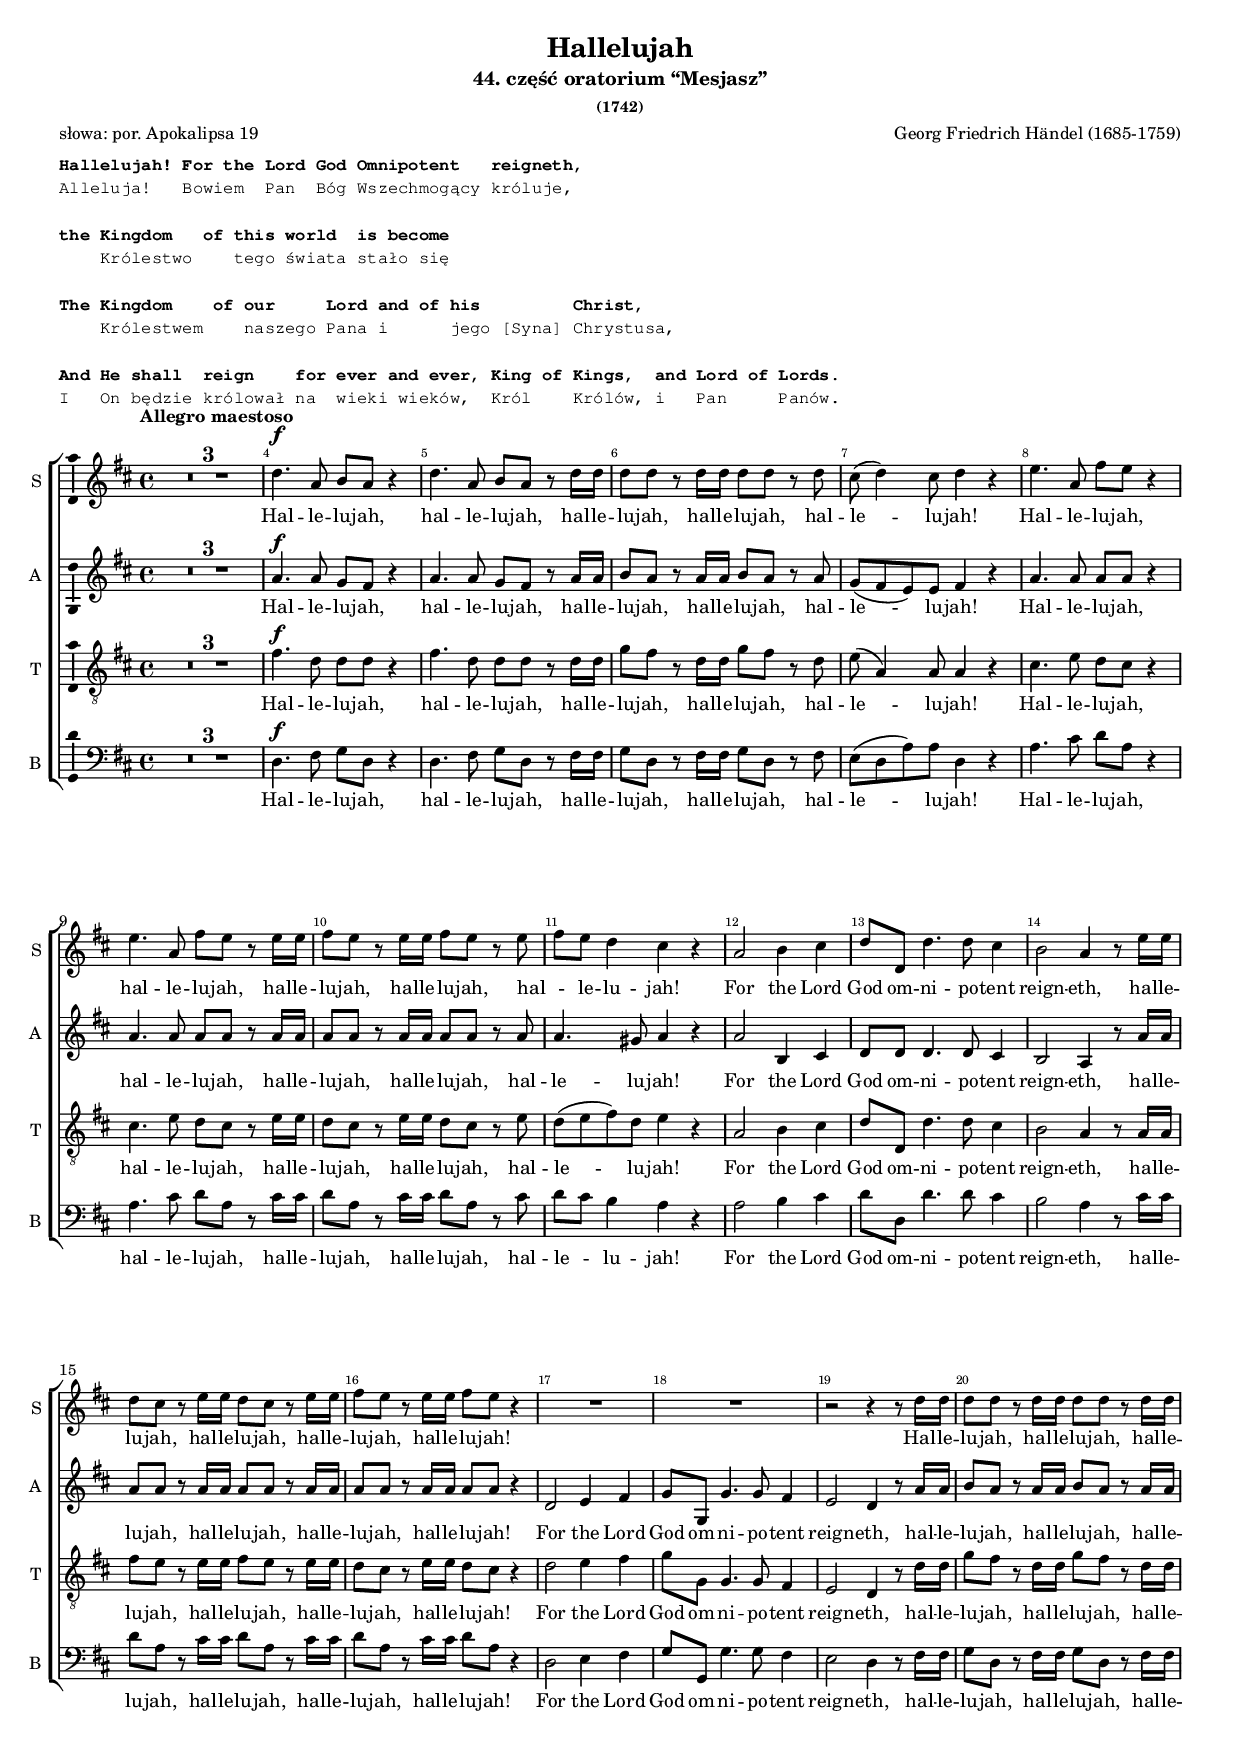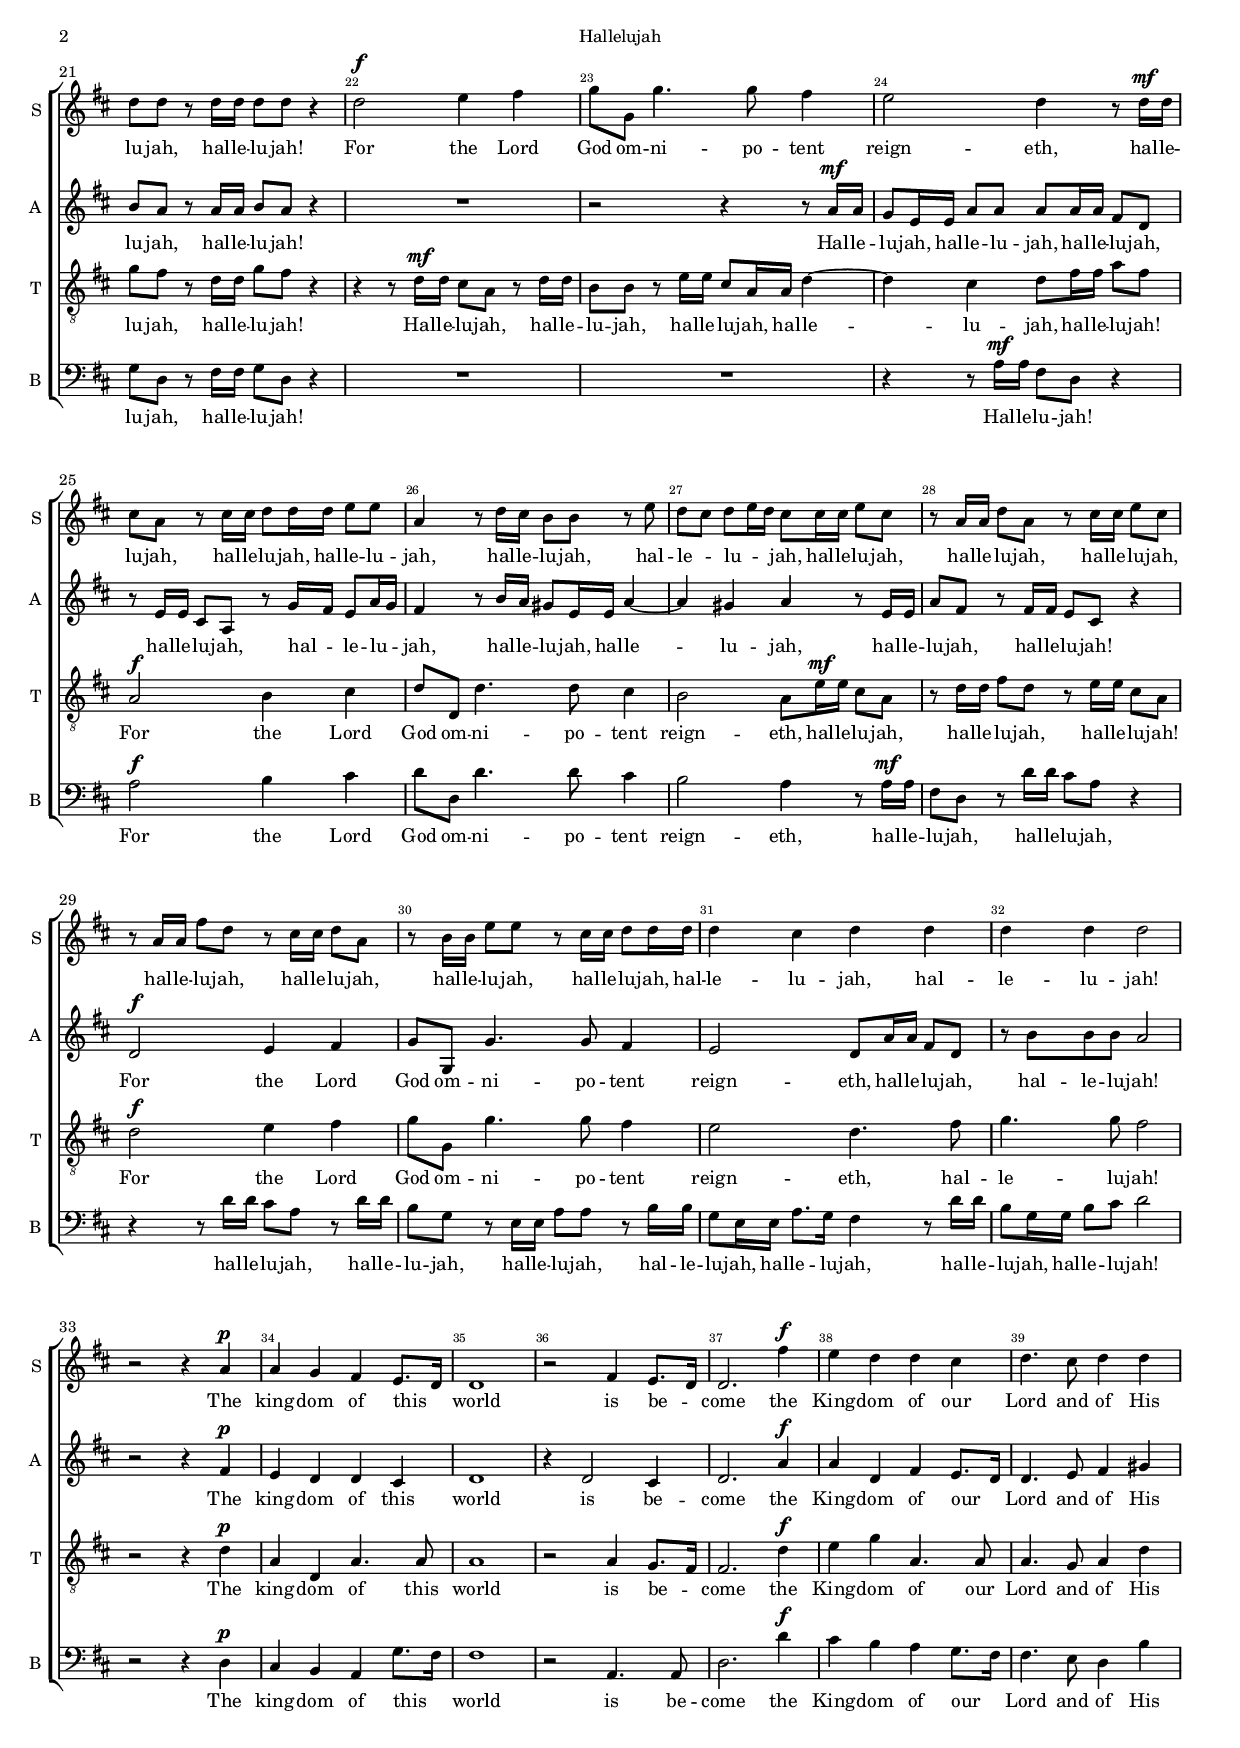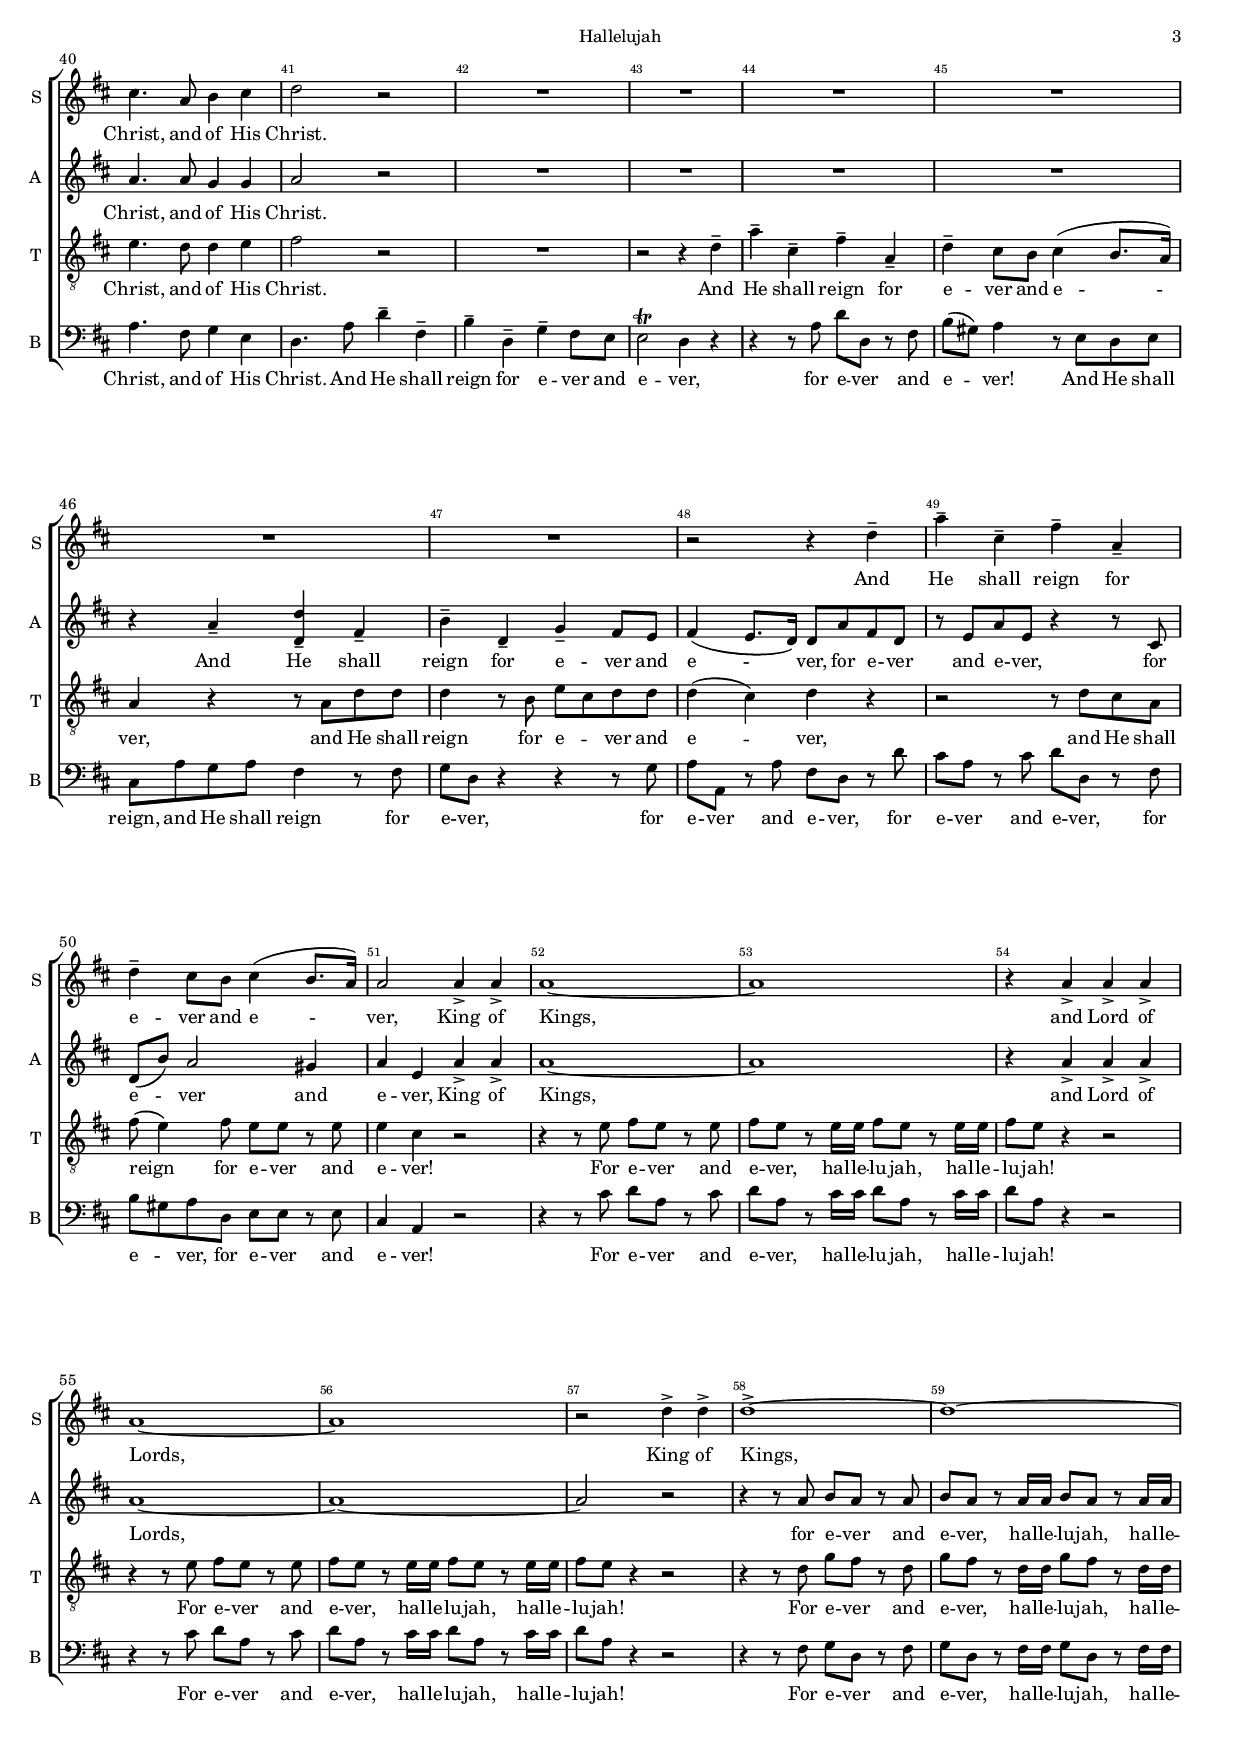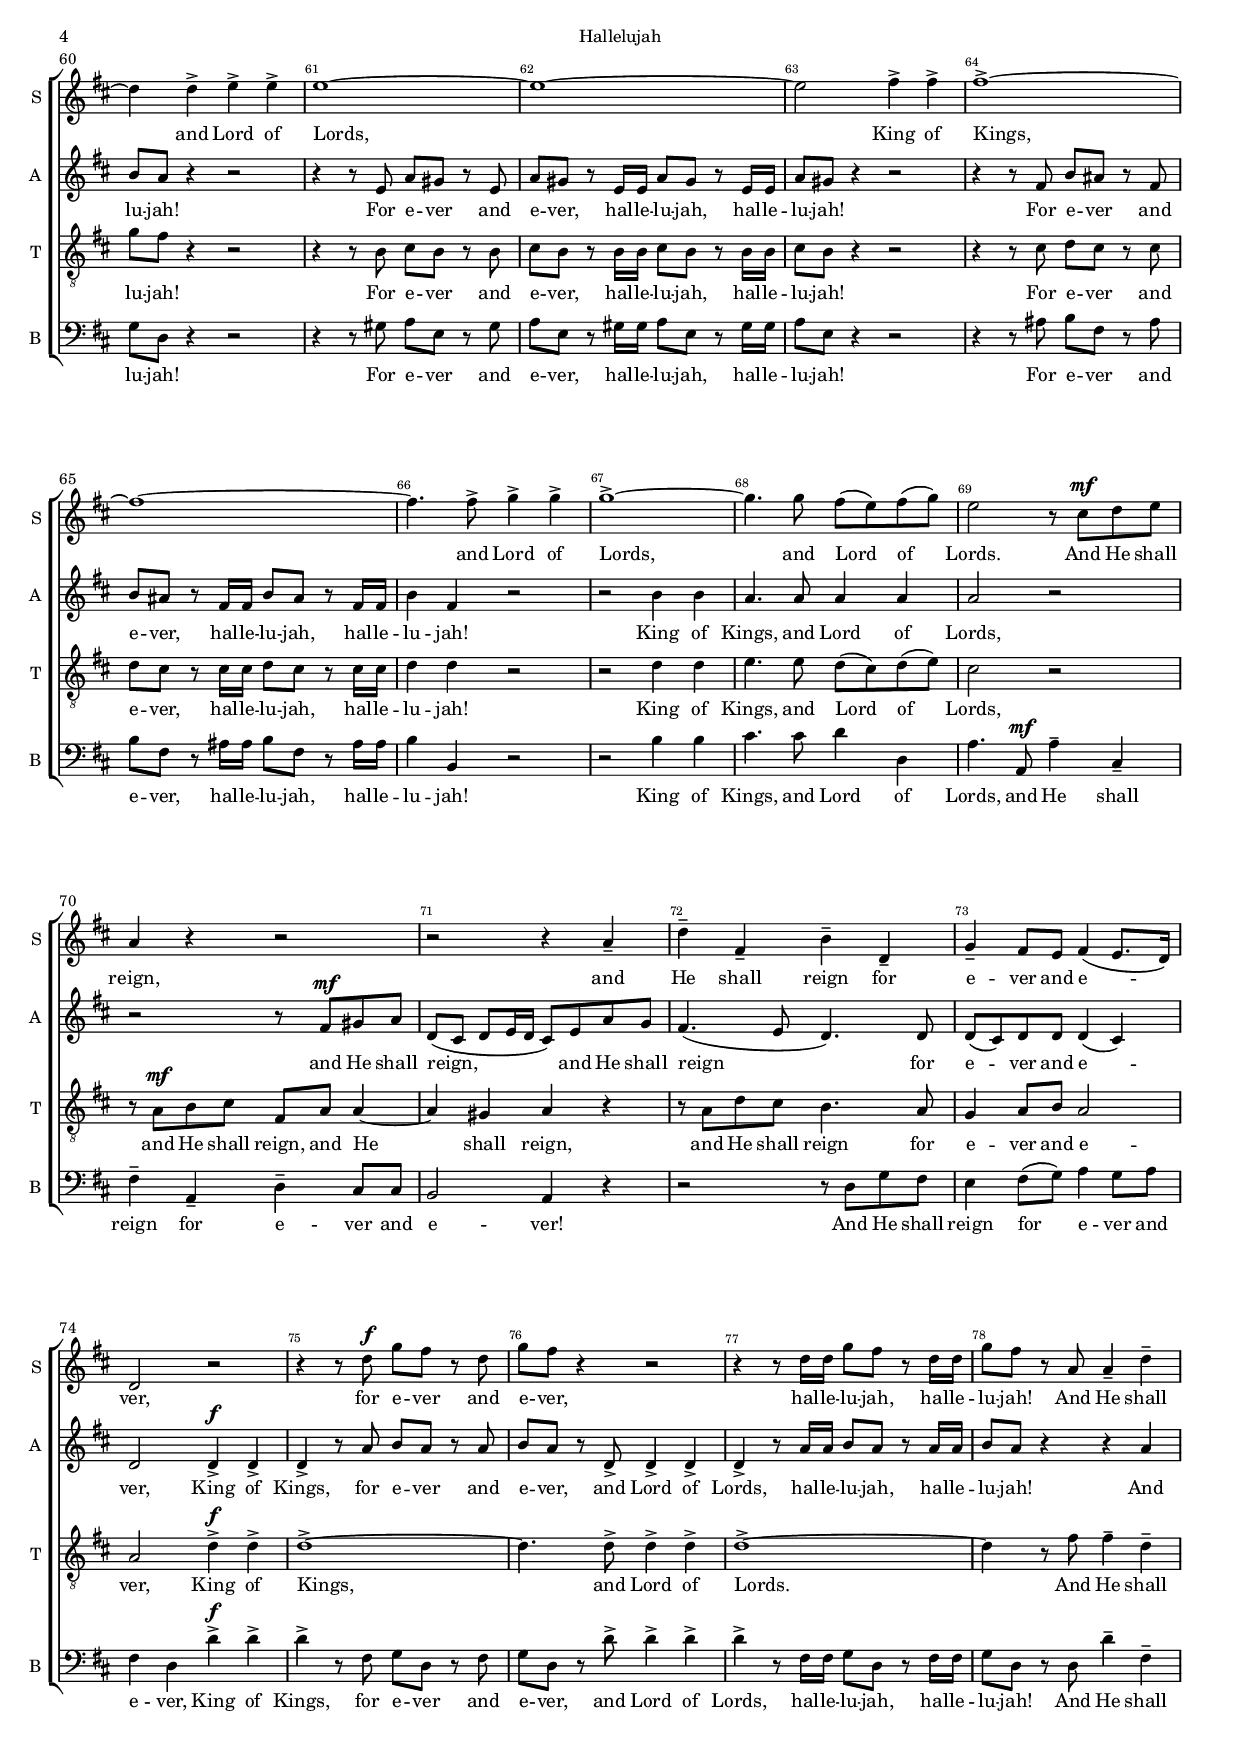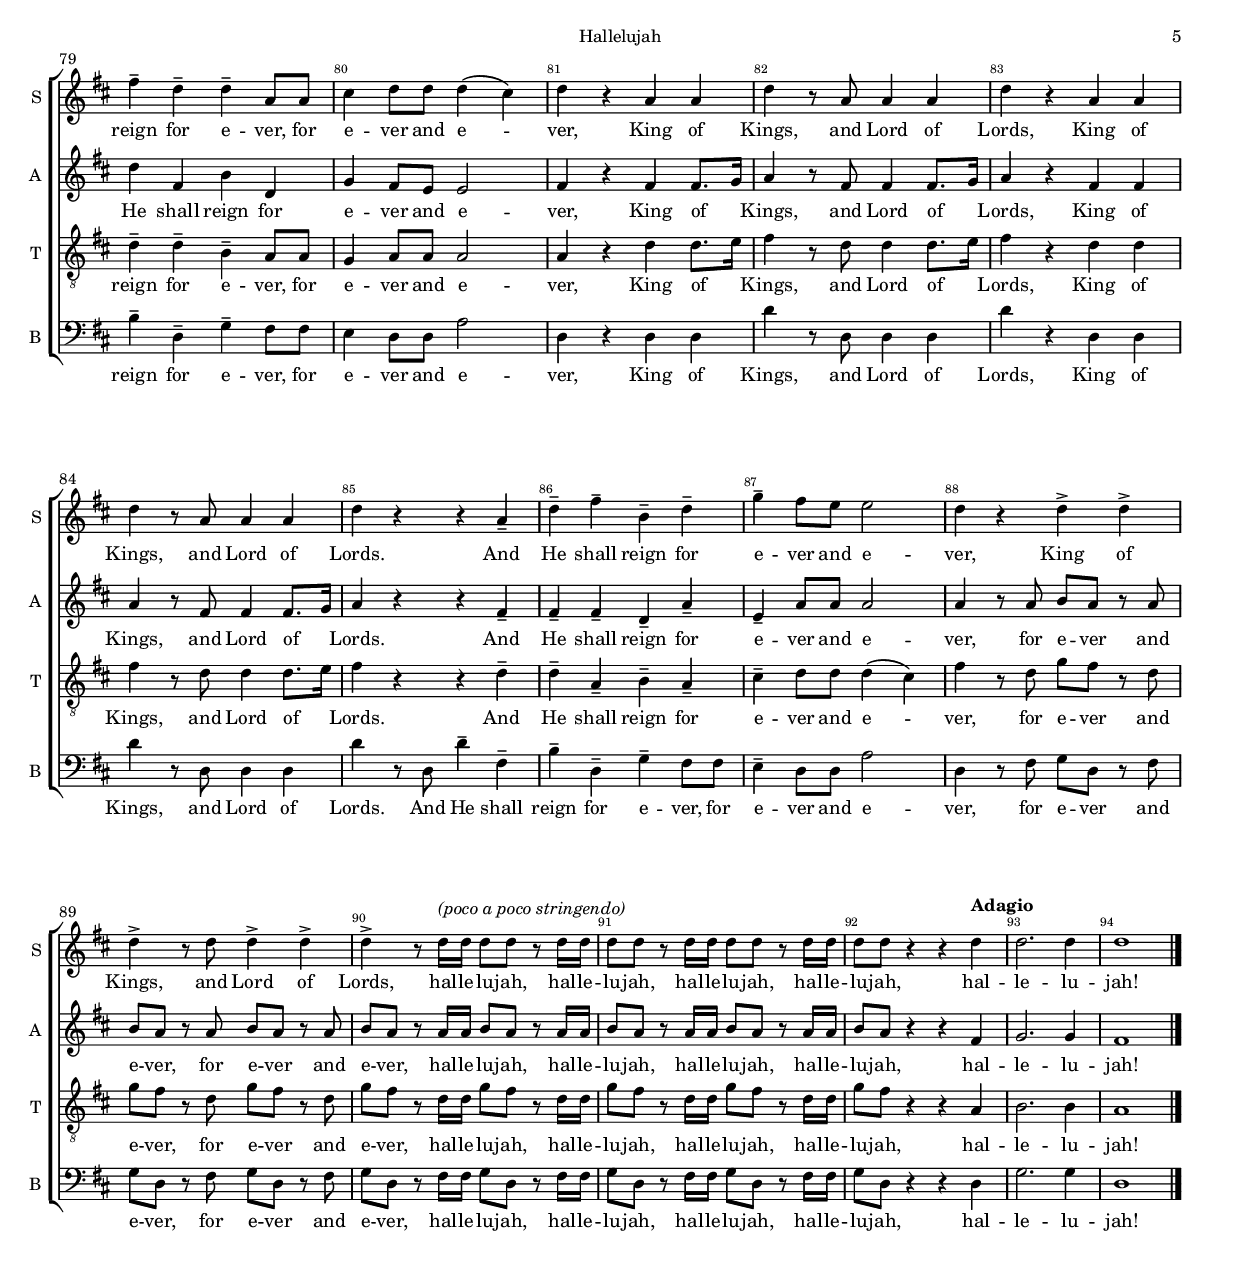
%{
  proper hyphenation of ever = ?
%}

\version "2.17.3"
#(set-global-staff-size 15)

\paper {
  %system-count = #19
  %page-count = #5
  %ragged-last-bottom = ##f

  oddHeaderMarkup = \markup \fill-line {
    " "
    \on-the-fly #not-first-page \fromproperty #'header:title
    \on-the-fly #print-page-number-check-first
    \fromproperty #'page:page-number-string
  }
  evenHeaderMarkup = \markup \fill-line {
    \on-the-fly #print-page-number-check-first
    \fromproperty #'page:page-number-string
    \on-the-fly #not-first-page \fromproperty #'header:title
    " "
  }
}

\header	{
  title = "Hallelujah"
  subtitle = "44. część oratorium “Mesjasz”"
  subsubtitle = "(1742)"
  poet = "słowa: por. Apokalipsa 19"
  composer = "Georg Friedrich Händel (1685-1759)"

}

%--------------------------------CONTENT--------------------------------

translation = \markup {
  \typewriter {
    \column {
      " "
      \bold
      "Hallelujah! For the Lord God Omnipotent   reigneth,"
      "Alleluja!   Bowiem  Pan  Bóg Wszechmogący króluje,"
      " "
      \bold
      "the Kingdom   of this world  is become"
      "    Królestwo    tego świata stało się"
      " "
      \bold
      "The Kingdom    of our     Lord and of his         Christ,"
      "    Królestwem    naszego Pana i      jego [Syna] Chrystusa,"
      " "
      \bold
      "And He shall  reign    for ever and ever, King of Kings,  and Lord of Lords."
      "I   On będzie królował na  wieki wieków,  Król    Królów, i   Pan     Panów."
    }
  }
}

sopranomelody =	\relative c'' {
  \dynamicUp
  \key d \major
  \time 4/4
  \tempo "Allegro maestoso" 4=110
  \set Score.tempoHideNote = ##t
  R1*3
  d4.\f a8 b  a  r4 |
  d4. a8 b  a  r d16  d  |
  d8  d  r d16  d  d8  d  r d |
  cis8 ( d4 ) cis8 d4 r |
  % 8
  e4. a,8 fis'8  e8  r4 |
  e4. a,8 fis'8  e8  r8 e16  e16  |
  fis8  e8  r8 e16  e16  fis8  e8  r8 e8 |
  fis8  e8  d4 cis4 r4 |
  % 12
  a2 b4 cis4 |
  d8  d,8  d'4. d8 cis4 |
  b2 a4 r8 e'16  e16  |
  d8  cis8  r8 e16  e16  d8  cis8  r8 e16  e16  |
  fis8  e8  r8 e16  e16  fis8  e8  r4 |
  % 17
  R1 | R1 | r2 r4 r8 d16  d16  |
  d8  d8  r8 d16  d16  d8  d8  r8 d16  d16  |
  d8  d8  r8 d16  d16  d8  d8  r4 |
  % 22
  d2 \f e4 fis4 |
  g8  g,8  g'4. g8 fis4 |
  e2 d4 r8 d16\mf d16  |
  cis8  a8  r8 cis16  cis16  d8 d16  d16  e8  e8  |
  a,4 r8 d16  cis16  b8  b8  r8 e8 |
  % 27
  d8 cis8 d8 e16 d16 cis8 cis16  cis16  e8  cis8  |
  r8 a16  a16  d8  a8  r8 cis16  cis16  e8  cis8  |
  r8 a16  a16  fis'8  d8  r8 cis16  cis16  d8  a8  |
  r8 b16  b16  e8  e8  r8 cis16  cis16  d8 d16  d16  |
  % 31
  d4 cis4 d4 d4 |
  d4 d4 d2 | % \break
  % 33 
  r2 r4 a4\p |
  a4 g4 fis4 e8.  d16  | d1 |
  r2 fis4 e8.  d16  |
  d2. fis'4\f |
  % 38
  e4 d4 d4 cis4 |
  d4. cis8 d4 d4 | % \break
  cis4. a8 b4 cis4 |
  d2 r2 |  R1*4 |
  %\break | 
  R1*2 |
  % 48
  r2 r4 d4-- |
  a'4-- cis,4-- fis4-- a,4-- |
  d4-- cis8  b8  cis4 ( b8.  a16 )  |
  % 51
  a2 a4-> a4-> | a1 ~ | a1 |
  r4 a4-> a4-> a4-> | a1 ~ | a1 |
  % 57
  r2 d4-> d4-> | d1-> ~ | d1 ~ |
  d4 d4-> e4-> e4-> | e1 ~ | e1 ~ |
  % 63
  e2 fis4-> fis4-> | fis1-> ~ | fis1 ~ |
  fis4. fis8-> g4-> g4-> | g1-> ~ |
  % 68
  g4. g8 fis8(  e8)  fis8(  g8)  |
  e2 r8 cis8\mf d8 e8 |
  a,4 r4 r2 |
  % 71
  r2 r4 a4-- |
  d4-- fis,4-- b4-- d,4-- |
  g4-- fis8  e8  fis4 ( e8.  d16 )  |
  d2 r2 |
  r4 r8 d'8\f g8  fis8  r8 d8 |
  g8  fis8  r4 r2 |
  % 77
  r4 r8 d16  d16  g8  fis8  r8 d16  d16  |
  g8  fis8  r8 a,8 a4-- d4-- |
  fis4-- d4-- d4-- a8  a8  |
  cis4 d8  d8  d4 ( cis4 ) |
  % 81
  d4 r4 a4 a4 |
  d4 r8 a8 a4 a4 |
  d4 r4 a4 a4 |
  d4 r8 a8 a4 a4 |
  d4 r4 r4 a4-- |
  % 86
  d4-- fis4-- b,4-- d4-- |
  g4-- fis8  e8  e2 |
  d4 r4 d4-> d4-> |
  d4-> r8 d8 d4-> d4-> |
  % 90
  d4-> r8 d16 ^\markup{ \italic { (poco a poco stringendo) } }  d16  d8  d8  r8 d16  d16  |
  d8  d8  r8 d16  d16  d8  d8  r8 d16  d16  |
  d8  d8  r4 r4 \tempo Adagio 4=60 d4 |
  d2. d4 | d1
  \bar "|."
}
altomelody = \relative f' {
  \dynamicUp
  \key d \major
  \time 4/4
  \tempo "Allegro maestoso" 4=110
  \set Score.tempoHideNote = ##t
  R1*3
  a4.\f  a8 g8  fis8  r4 |
  a4. a8 g8  fis8  r8 a16  a16  |
  b8  a8  r8 a16  a16  b8  a8  r8 a8 |
  g8(  fis8 e8 ) e8 fis4 r4 |
  % 8
  a4. a8 a8  a8  r4 |
  a4. a8 a8  a8  r8 a16  a16  |
  a8  a8  r8 a16  a16  a8  a8  r8 a8 |
  a4. gis8 a4 r4 |
  % 12
  a2 b,4 cis4 |
  d8  d8  d4. d8 cis4 |
  b2 a4 r8 a'16  a16  |
  a8  a8  r8 a16  a16  a8  a8  r8 a16  a16  |
  a8  a8  r8 a16  a16  a8  a8  r4 |
  % 17
  d,2 e4 fis4 |
  g8  g,8  g'4. g8 fis4 |
  e2 d4 r8 a'16  a16  |
  b8  a8  r8 a16  a16  b8  a8  r8 a16  a16  |
  b8  a8  r8 a16  a16  b8  a8  r4 |
  % 22
  R1 | r2 r4 r8 a16\mf a16  |
  g8 e16  e16  a8  a8  a8 a16  a16  fis8  d8  |
  r8 e16  e16  cis8  a8  r8 g'16  fis16  e8 a16  g16  |
  fis4 r8 b16  a16  gis8 e16  e16  a4 ~ |
  a4 gis4 a4 r8 e16  e16  |
  a8  fis8  r8 fis16  fis16  e8  cis8  r4 |
  % 29
  d2 \f e4 fis4 |
  g8  g,8  g'4. g8 fis4 |
  e2 d8 a'16  a16  fis8  d8  |
  r8 b'8 b8 b8 a2 |
  % 33
  r2 r4 fis4 \p |
  e4 d4 d4 cis4 | d1 |
  r4 d2 cis4 |
  d2. a'4\f |
  % 38
  a4 d,4 fis4 e8.  d16  |
  d4. e8 fis4 gis4 |
  a4. a8 g4 g4 |
  a2 r2 | R1*4 |
  % 46
  r4 a4-- <d, d'>4-- fis4-- |
  b4-- d,4-- g4-- fis8  e8  |
  fis4 ( e8.  d16 )  d8 a'8 fis8 d8 |
  r8 e8 a8 e8 r4 r8 cis8 |
  d8 (  b'8 )  a2 gis4 |
  % 51
  a4 e4 a4-> a4-> | a1 ~ | a1 |
  r4 a4-> a4-> a4-> | a1 ~ | a1 ~ | a2 r2 |
  % 58
  r4 r8 a8 b8  a8  r8 a8 |
  b8  a8  r8 a16  a16  b8  a8  r8 a16  a16  |
  b8  a8  r4 r2 |
  % 61
  r4 r8 e8 a8  gis8  r8 e8 |
  a8  gis8  r8 e16  e16  a8  gis8  r8 e16  e16  |
  a8  gis8  r4 r2 |
  % 64
  r4 r8 fis8 b8  ais8  r8 fis8 |
  b8  ais8  r8 fis16  fis16  b8  ais8  r8 fis16  fis16  |
  b4 fis4 r2 |
  % 67
  r2 b4 b4 |
  a4. a8 a4 a4 |
  a2 r2 |
  % 70
  r2 r8 fis8 \mf gis8 a8 |
d,8 ( cis8 d8 e16 d16 cis8 ) e8 a8  g8  |
  fis4. ( e8 d4. ) d8 |
  d8 ( cis8 ) d8 d8 d4 ( cis4 ) |
  % 74
  d2 d4 -> \f d4-> |
  d4-> r8 a'8 b8  a8  r8 a8 |
  b8  a8  r8 d,8-> d4-> d4-> |
  d4-> r8 a'16  a16  b8  a8  r8 a16  a16  |
  b8  a8  r4 r4 a4 |
  % 79
  d4 fis,4 b4 d,4 |
  g4 fis8  e8  e2 |
  fis4 r4 fis4 fis8.  g16  |
  a4 r8 fis8 fis4 fis8.  g16  |
  a4 r4 fis4 fis4 |
  a4 r8 fis8 fis4 fis8.  g16  |
  a4 r4 r4 fis4-- |
  % 86
  fis4-- fis4-- d4-- a'4-- |
  e4-- a8  a8  a2 |
  a4 r8 a8 b8  a8  r8 a8 |
  b8  a8  r8 a8 b8  a8  r8 a8 |
  % 90
  b8  a8  r8 a16  a16  b8  a8  r8 a16  a16  |
  b8  a8  r8 a16  a16  b8  a8  r8 a16  a16  |
  b8  a8  r4 r4 fis4 |
  g2. g4 | fis1
  \bar "|."
}
tenormelody = \relative c' {
  \dynamicUp
  \key d \major
  \time 4/4
  \tempo "Allegro maestoso" 4=110
  \set Score.tempoHideNote = ##t
  R1*3
  fis4.\f d8 d8  d8  r4 |
  fis4. d8 d8  d8  r8 d16  d16  |
  g8  fis8  r8 d16  d16  g8  fis8  r8 d8 |
  e8 ( a,4 ) a8 a4 r4 |
  % 8
  cis4. e8 d8  cis8  r4 |
  cis4. e8 d8  cis8  r8 e16  e16  |
  d8  cis8  r8 e16  e16  d8  cis8  r8 e8 |
  d8 ( e8 fis8 ) d8 e4 r4 |
  % 12
  a,2 b4 cis4 |
  d8  d,8  d'4. d8 cis4 |
  b2 a4 r8 a16  a16  |
  fis'8  e8  r8 e16  e16  fis8  e8  r8 e16  e16  |
  d8  cis8  r8 e16  e16  d8  cis8  r4 |
  % 17
  d2 e4 fis4 |
  g8  g,8  g4. g8 fis4 |
  e2 d4 r8 d'16  d16  |
  g8  fis8  r8 d16  d16  g8  fis8  r8 d16  d16  |
  g8  fis8  r8 d16  d16  g8  fis8  r4 |
  % 22
  r4 r8 d16 \mf d16  cis8  a8  r8 d16  d16  |
  b8  b8  r8 e16  e16  cis8 a16  a16  d4 ~ |
  d4 cis4 d8 fis16  fis16  a8  fis8  |
  % 25
  a,2\f b4 cis4 |
  d8  d,8  d'4. d8 cis4 |
  b2 a8  e'16 \mf e16  cis8  a8  |
  r8 d16  d16  fis8  d8  r8 e16  e16  cis8  a8  |
  % 29
  d2 \f e4 fis4 |
  g8  g,8  g'4. g8 fis4 |
  e2 d4. fis8 |
  g4. g8 fis2 |
  % 33
  r2 r4 d4 \p |
  a4 d,4 a'4. a8 |
  a1 | % 36
  r2 a4 g8.  fis16  |
  fis2. d'4 \f |
  % 38
  e4 g4 a,4. a8 |
  a4. g8 a4 d4 |
  e4. d8 d4 e4 |
  fis2 r2 | R1 |
  % 43
  r2 r4 d4-- |
  a'4-- cis,4-- fis4-- a,4-- |
  d4-- cis8  b8  cis4 ( b8.  a16 )  |
  % 46
  a4 r4 r8 a8 d8 d8 |
  d4 r8 b8 e8 cis8 d8 d8 |
  d4 ( cis4 ) d4 r4 |
  % 49
  r2 r8 d8 cis8 a8 |
  fis'8 ( e4 ) fis8 e8  e8  r8 e8 |
  e4 cis4 r2 |
  % 52
  r4 r8 e8 fis8  e8  r8 e8 |
  fis8  e8  r8 e16  e16  fis8  e8  r8 e16  e16  |
  fis8  e8  r4 r2 |
  % 55
  r4 r8 e8 fis8  e8  r8 e8 |
  fis8  e8  r8 e16  e16  fis8  e8  r8 e16  e16  |
  fis8  e8  r4 r2 |
  % 58
  r4 r8 d8 g8  fis8  r8 d8 |
  g8  fis8  r8 d16  d16  g8  fis8  r8 d16  d16  |
  g8  fis8  r4 r2 |
  % 61
  r4 r8 b,8 cis8  b8  r8 b8 |
  cis8  b8  r8 b16  b16  cis8  b8  r8 b16  b16  |
  cis8  b8  r4 r2 |
  % 64
  r4 r8 cis8 d8  cis8  r8 cis8 |
  d8  cis8  r8 cis16  cis16  d8  cis8  r8 cis16  cis16  |
  d4 d4 r2 |
  % 67
  r2 d4 d4 |
  e4. e8 d8 ( cis8 ) d8 ( e8 ) |
  cis2 r2 |
  % 70
  r8 a8\mf b8 cis8 fis,8  a8  a4 ~ |
  a4 gis4 a4 r4 |
  r8 a8 d8 cis8 b4. a8 |
  g4 a8  b8  a2 |
  % 74
  a2 d4-> \f d4-> | d1-> ~ |
  d4. d8-> d4-> d4-> | d1-> ~ |
  % 78
  d4 r8 fis8 fis4-- d4-- |
  d4-- d4-- b4-- a8  a8  |
  g4 a8  a8  a2 |
  a4 r4 d4 d8.  e16  |
  % 82
  fis4 r8 d8 d4 d8.  e16  |
  fis4 r4 d4 d4 |
  fis4 r8 d8 d4 d8.  e16  |
  fis4 r4 r4 d4-- |
  % 86
  d4-- a4-- b4-- a4-- |
  cis4-- d8  d8  d4 ( cis4 ) |
  fis4 r8 d8 g8  fis8  r8 d8 |
  g8  fis8  r8 d8 g8  fis8  r8 d8 |
  % 90
  g8  fis8  r8 d16  d16  g8  fis8  r8 d16  d16  |
  g8  fis8  r8 d16  d16  g8  fis8  r8 d16  d16  |
  g8  fis8  r4 r4 a,4 |
  b2. b4 | a1
  \bar "|."
}
bassmelody = \relative f {
  \dynamicUp
  \key d \major
  \time 4/4
  \tempo "Allegro maestoso" 4=110
  \set Score.tempoHideNote = ##t
  R1*3
  d4. \f fis8 g8  d8  r4 | % 5
  d4. fis8 g8  d8  r8 fis16  fis16  | % 6
  g8  d8  r8 fis16  fis16  g8  d8  r8 fis8 | % 7
  e8 ( d8 a'8 ) a8 d,4 r4 |
  % 8
  a'4. cis8 d8  a8  r4 | % 9
  a4. cis8 d8  a8  r8 cis16  cis16  |
  d8  a8  r8 cis16  cis16  d8  a8  r8 cis8 | % 11
  d8  cis8  b4 a4 r4 |
  % 12
  a2 b4 cis4 | % 13
  d8  d,8  d'4. d8 cis4 | % 14
  b2 a4 r8 cis16  cis16  | % 15
  d8  a8  r8 cis16  cis16  d8  a8  r8 cis16  cis16  | % 16
  d8  a8  r8 cis16  cis16  d8  a8  r4 |
  % 17
  d,2 e4 fis4 | % 18
  g8  g,8  g'4. g8 fis4 | % 19
  e2 d4 r8 fis16  fis16  |
  g8  d8  r8 fis16  fis16  g8  d8  r8 fis16  fis16  | % 21
  g8  d8  r8 fis16  fis16  g8  d8  r4 | R1 | R1 |
  % 24
  r4 r8 a'16 \mf a16  fis8  d8  r4 | % 25
  a'2\f b4 cis4 | % 26
  d8  d,8  d'4. d8 cis4 | % 27
  b2 a4 r8 a16\mf  a16  | % 28
  fis8  d8  r8 d'16  d16  cis8  a8  r4 |
  % 29
  r4 r8 d16  d16  cis8  a8  r8 d16  d16  |
  b8  g8  r8 e16  e16  a8  a8  r8 b16  b16  | % 31
  g8 e16  e16  a8.  g16  fis4 r8 d'16  d16  | % 32
  b8 g16  g16  b8  cis8  d2 |
  % 33
  r2 r4 d,4 \p | % 34
  cis4 b4 a4 g'8.  fis16  | % 35
  fis1 | % 36
  r2 a,4. a8 | % 37
  d2. d'4 \f |
  % 38
  cis4 b4 a4 g8.  fis16  | % 39
  fis4. e8 d4 b'4 |
  a4. fis8 g4 e4 |
  % 41
  d4. a'8 d4-- fis,4-- | % 42
  b4-- d,4-- g4-- fis8  e8  | % 43
  e2-\trill d4 r4 |
  % 44
  r4 r8 a'8 d8  d,8  r8 fis8 | % 45
  b8 (  gis8 )  a4 r8 e8 d8 e8 | % 46
  cis8 a'8 g8 a8 fis4 r8 fis8 | % 47
  g8  d8  r4 r4 r8 g8 |
  % 48
  a8  a,8  r8 a'8 fis8  d8  r8 d'8 | % 49
  cis8  a8  r8 cis8 d8  d,8  r8 fis8 |
  b8 gis8 a8 d,8 e8  e8  r8 e8 | % 51
  cis4 a4 r2 |
  % 52
  r4 r8 cis'8 d8  a8  r8 cis8 | % 53
  d8  a8  r8 cis16  cis16  d8  a8  r8 cis16  cis16  | % 54
  d8  a8  r4 r2 |
  % 55
  r4 r8 cis8 d8  a8  r8 cis8 | % 56
  d8  a8  r8 cis16  cis16  d8  a8  r8 cis16  cis16  | % 57
  d8  a8  r4 r2 |
  % 58
  r4 r8 fis8 g8  d8  r8 fis8 | % 59
  g8  d8  r8 fis16  fis16  g8  d8  r8 fis16  fis16  |
  g8  d8  r4 r2 |
  % 61
  r4 r8 gis8 a8  e8  r8 gis8 | % 62
  a8  e8  r8 gis16  gis16  a8  e8  r8 gis16  gis16  | % 63
  a8  e8  r4 r2 |
  % 64
  r4 r8 ais8 b8  fis8  r8 ais8 | % 65
  b8  fis8  r8 ais16  ais16  b8  fis8  r8 ais16  ais16  | % 66
  b4 b,4 r2 |
  % 67
  r2 b'4 b4 | % 68
  cis4. cis8 d4 d,4 | % 69
  a'4. a,8 \mf a'4-- cis,4-- |
  fis4-- a,4-- d4-- cis8  cis8  | % 71
  b2 a4 r4 |
  % 72
  r2 r8 d8 g8 fis8 | % 73
  e4 fis8 (  g8 )  a4 g8  a8  | % 74
  fis4 d4 d'4-> \f d4-> | % 75
  d4-> r8 fis,8 g8  d8  r8 fis8 | % 76
  g8  d8  r8 d'8-> d4-> d4-> | % 77
  d4-> r8 fis,16  fis16  g8  d8  r8 fis16  fis16  |
  % 78
  g8  d8  r8 d8 d'4-- fis,4-- | % 79
  b4-- d,4-- g4-- fis8  fis8  |
  e4 d8  d8  a'2 | % 81
  d,4 r4 d4 d4 | % 82
  d'4 r8 d,8 d4 d4 | % 83
  d'4 r4 d,4 d4 | % 84
  d'4 r8 d,8 d4 d4 |
  % 85
  d'4 r8 d,8 d'4-- fis,4-- | % 86
  b4-- d,4-- g4-- fis8  fis8  | % 87
  e4-- d8  d8  a'2 | % 88
  d,4 r8 fis8 g8  d8  r8 fis8 | % 89
  g8  d8  r8 fis8 g8  d8  r8 fis8 |
  % 90
  g8  d8  r8 fis16  fis16  g8  d8  r8 fis16  fis16  | % 91
  g8  d8  r8 fis16  fis16  g8  d8  r8 fis16  fis16  | % 92
  g8  d8  r4 r4 d4 | % 93
  g2. g4 | % 94
  d1
  \bar "|."
}
%--------------------------------LYRICS--------------------------------
sopranotext =  \lyricmode {
  Hal -- le -- lu -- jah, hal -- le -- lu -- jah,
  hal -- le -- lu -- jah, hal -- le -- lu -- jah, hal -- le -- lu -- jah!
  Hal -- le -- lu -- jah, hal -- le -- lu -- jah,
  hal -- le -- lu -- jah, hal -- le -- lu -- jah, hal -- _ le -- lu -- jah!
  For the Lord God om -- ni -- po -- tent reign -- eth,
  hal -- le -- lu -- jah, hal -- le -- lu -- jah, hal -- le -- lu -- jah, hal -- le -- lu -- jah!
  Hal -- le -- lu -- jah, hal -- le -- lu -- jah, hal -- le -- lu -- jah, hal -- le -- lu -- jah!
  For the Lord God om -- ni -- po -- tent reign -- eth,
  hal -- le -- lu -- jah, hal -- le -- lu -- jah, hal -- le -- lu -- jah, hal -- le -- lu -- jah,
  hal -- le -- _ lu -- _ _ jah, hal -- le -- lu -- jah, hal -- le -- lu -- jah, hal -- le -- lu -- jah,
  hal -- le -- lu -- jah, hal -- le -- lu -- jah, hal -- le -- lu -- jah, hal -- le -- lu -- jah,
  hal -- le -- lu -- jah, hal -- le -- lu -- jah!
  The king -- dom of this _ world is be -- _ come
  the King -- dom of our Lord and of His Christ, and of His Christ.
  And He shall reign for e -- ver and e -- ver,
  King of Kings, and Lord of Lords,
  King of Kings, and Lord of Lords,
  King of Kings, and Lord of Lords, and Lord of Lords.
  And He shall reign,
  and He shall reign for e -- ver and e -- ver,
  for e -- ver and e -- ver, hal -- le -- lu -- jah, hal -- le -- lu -- jah!
  And He shall reign for e -- ver, for e -- ver and e -- ver,
  King of Kings, and Lord of Lords,
  King of Kings, and Lord of Lords.
  And He shall reign for e -- ver and e -- ver,
  King of Kings, and Lord of Lords,
  hal -- le -- lu -- jah, hal -- le -- lu -- jah, hal -- le -- lu -- jah, hal -- le -- lu -- jah,
  hal -- le -- lu -- jah!
}
altotext =  \lyricmode {
  Hal -- le -- lu -- jah, hal -- le -- lu -- jah,
  hal -- le -- lu -- jah, hal -- le -- lu -- jah, hal -- le -- lu -- jah!
  Hal -- le -- lu -- jah, hal -- le -- lu -- jah,
  hal -- le -- lu -- jah, hal -- le -- lu -- jah, hal -- le -- lu -- jah!
  For the Lord God om -- ni -- po -- tent reign -- eth,
  hal -- le -- lu -- jah, hal -- le -- lu -- jah, hal -- le -- lu -- jah, hal -- le -- lu -- jah!
  For the Lord God om -- ni -- po -- tent reign -- eth,
  hal -- le -- lu -- jah, hal -- le -- lu -- jah, hal -- le -- lu -- jah, hal -- le -- lu -- jah!
  Hal -- le -- lu -- jah, hal -- le -- lu -- jah, hal -- le -- lu -- jah, hal -- le -- lu -- jah,
  hal -- _ le -- lu -- _ jah, hal -- le -- lu -- jah,
  hal -- le -- lu -- jah, hal -- le -- lu -- jah, hal -- le -- lu -- jah!
  For the Lord God om -- ni -- po -- tent reign -- eth,
  hal -- le -- lu -- jah, hal -- le -- lu -- jah!
  The king -- dom of this world is be -- come
  the King -- dom of our _ Lord and of His Christ, and of His Christ.
  And He shall reign for e -- ver and e -- ver,
  for e -- ver and e -- ver, for e -- ver and e -- ver,
  King of Kings, and Lord of Lords,
  for e -- ver and e -- ver, hal -- le -- lu -- jah, hal -- le -- lu -- jah!
  For e -- ver and e -- ver, hal -- le -- lu -- jah, hal -- le -- lu -- jah!
  For e -- ver and e -- ver, hal -- le -- lu -- jah, hal -- le -- lu -- jah!
  King of Kings, and Lord of Lords,
  and He shall reign, and He shall reign for e -- ver and e -- ver,
  King of Kings, for e -- ver and e -- ver,
  and Lord of Lords, hal -- le -- lu -- jah, hal -- le -- lu -- jah!
  And He shall reign for e -- ver and e -- ver,
  King of _ Kings, and Lord of _ Lords,
  King of Kings, and Lord of _ Lords.
  And He shall reign for e -- ver and e -- ver, for e -- ver and e -- ver, for e -- ver and e -- ver,
  hal -- le -- lu -- jah, hal -- le -- lu -- jah, hal -- le -- lu -- jah, hal -- le -- lu -- jah,
  hal -- le -- lu -- jah!

}
tenortext =  \lyricmode {
  Hal -- le -- lu -- jah, hal -- le -- lu -- jah,
  hal -- le -- lu -- jah, hal -- le -- lu -- jah, hal -- le -- lu -- jah!
  Hal -- le -- lu -- jah, hal -- le -- lu -- jah,
  hal -- le -- lu -- jah, hal -- le -- lu -- jah, hal -- le -- lu -- jah!
  For the Lord God om -- ni -- po -- tent reign -- eth,
  hal -- le -- lu -- jah, hal -- le -- lu -- jah, hal -- le -- lu -- jah, hal -- le -- lu -- jah!
  For the Lord God om -- ni -- po -- tent reign -- eth,
  hal -- le -- lu -- jah, hal -- le -- lu -- jah, hal -- le -- lu -- jah, hal -- le -- lu -- jah!
  Hal -- le -- lu -- jah, hal -- le -- lu -- jah,
  hal -- le -- lu -- jah, hal -- le -- lu -- jah, hal -- le -- lu -- jah!
  For the Lord God om -- ni -- po -- tent reign -- eth,
  hal -- le -- lu -- jah, hal -- le -- lu -- jah, hal -- le -- lu -- jah!
  For the Lord God om -- ni -- po -- tent reign -- eth, hal -- le -- lu -- jah!
  The king -- dom of this world is be -- _ come
  the King -- dom of our Lord and of His Christ, and of His Christ.
  And He shall reign for e -- ver and e -- ver,
  and He shall reign for e -- _ ver and e -- ver,
  and He shall reign for e -- ver and e -- ver!
  For e -- ver and e -- ver, hal -- le -- lu -- jah, hal -- le -- lu -- jah!
  For e -- ver and e -- ver, hal -- le -- lu -- jah, hal -- le -- lu -- jah!
  For e -- ver and e -- ver, hal -- le -- lu -- jah, hal -- le -- lu -- jah!
  For e -- ver and e -- ver, hal -- le -- lu -- jah, hal -- le -- lu -- jah!
  For e -- ver and e -- ver, hal -- le -- lu -- jah, hal -- le -- lu -- jah!
  King of Kings, and Lord of Lords,
  and He shall reign, and He shall reign, and He shall reign for e -- ver and e -- ver,
  King of Kings, and Lord of Lords.
  And He shall reign for e -- ver, for e -- ver and e -- ver,
  King of _ Kings, and Lord of _ Lords,
  King of Kings, and Lord of _ Lords.
  And He shall reign for e -- ver and e -- ver, for e -- ver and e -- ver, for e -- ver and e -- ver,
  hal -- le -- lu -- jah, hal -- le -- lu -- jah, hal -- le -- lu -- jah, hal -- le -- lu -- jah,
  hal -- le -- lu -- jah!
}
basstext =  \lyricmode {
  Hal -- le -- lu -- jah, hal -- le -- lu -- jah,
  hal -- le -- lu -- jah, hal -- le -- lu -- jah, hal -- le -- lu -- jah!
  Hal -- le -- lu -- jah, hal -- le -- lu -- jah,
  hal -- le -- lu -- jah, hal -- le -- lu -- jah, hal -- le -- _ lu -- jah!
  For the Lord God om -- ni -- po -- tent reign -- eth,
  hal -- le -- lu -- jah, hal -- le -- lu -- jah, hal -- le -- lu -- jah, hal -- le -- lu -- jah!
  For the Lord God om -- ni -- po -- tent reign -- eth,
  hal -- le -- lu -- jah, hal -- le -- lu -- jah, hal -- le -- lu -- jah, hal -- le -- lu -- jah!
  Hal -- le -- lu -- jah!
  For the Lord God om -- ni -- po -- tent reign -- eth,
  hal -- le -- lu -- jah, hal -- le -- lu -- jah, hal -- le -- lu -- jah, hal -- le -- lu -- jah,
  hal -- le -- lu -- jah, hal -- le -- lu -- jah, hal -- le -- lu -- jah, hal -- le -- lu -- jah,
  hal -- le -- lu -- jah!
  The king -- dom of this _ world is be -- come
  the King -- dom of our _ Lord and of His Christ, and of His Christ.
  And He shall reign for e -- ver and e -- ver, for e -- ver and e -- ver!
  And He shall reign, and He shall reign for e -- ver, for e -- ver and e -- ver,
  for e -- ver and e -- ver, for e -- _ ver, for e -- ver and e -- ver!
  For e -- ver and e -- ver, hal -- le -- lu -- jah, hal -- le -- lu -- jah!
  For e -- ver and e -- ver, hal -- le -- lu -- jah, hal -- le -- lu -- jah!
  For e -- ver and e -- ver, hal -- le -- lu -- jah, hal -- le -- lu -- jah!
  For e -- ver and e -- ver, hal -- le -- lu -- jah, hal -- le -- lu -- jah!
  For e -- ver and e -- ver, hal -- le -- lu -- jah, hal -- le -- lu -- jah!
  King of Kings, and Lord of Lords,
  and He shall reign for e -- ver and e -- ver!
  And He shall reign for e -- ver and e -- ver,
  King of Kings, for e -- ver and e -- ver,
  and Lord of Lords, hal -- le -- lu -- jah, hal -- le -- lu -- jah!
  And He shall reign for e -- ver, for e -- ver and e -- ver,
  King of Kings, and Lord of Lords,
  King of Kings, and Lord of Lords.
  And He shall reign for e -- ver, for e -- ver and e -- ver,
  for e -- ver and e -- ver, for e -- ver and e -- ver,
  hal -- le -- lu -- jah, hal -- le -- lu -- jah, hal -- le -- lu -- jah, hal -- le -- lu -- jah,
  hal -- le -- lu -- jah!
}


%--------------------------------FINAL STRUCTURE--------------------------------

\translation

\score {
  \new ChoirStaff <<
    \new Staff = soprano {
      \clef treble
      \set Staff.instrumentName = "S "
      \set Staff.shortInstrumentName = "S "
      \new Voice = soprano {
        \set Voice.midiInstrument = "clarinet"
        \sopranomelody
      }
    }
    \new Lyrics = sopranolyrics \lyricsto soprano \sopranotext

    \new Staff = alto {
      \clef treble
      \set Staff.instrumentName = "A "
      \set Staff.shortInstrumentName = "A "
      \new Voice = alto {
        \set Voice.midiInstrument = "english horn"
        \altomelody
      }
    }
    \new Lyrics = altolyrics \lyricsto alto \altotext

    \new Staff = tenor {
      \clef "treble_8"
      \set Staff.instrumentName = "T "
      \set Staff.shortInstrumentName = "T "
      \new Voice = tenor {
        \set Voice.midiInstrument = "english horn"
        \tenormelody
      }
    }
    \new Lyrics = tenorlyrics \lyricsto tenor \tenortext

    \new Staff = bass {
      \clef bass
      \set Staff.instrumentName = "B "
      \set Staff.shortInstrumentName = "B "
      \new Voice = bass {
        \set Voice.midiInstrument = "clarinet"
        \bassmelody
      }
    }
    \new Lyrics = basslyrics \lyricsto bass \basstext
  >>
  
  \layout {
    indent = 0\cm
    \compressFullBarRests
    \context {
      \Staff \consists "Ambitus_engraver"
    }
    \context {
      \Score
      \override BarNumber #'break-visibility = #'#(#f #t #t)
      \override BarNumber #'self-alignment-X =
      #(lambda (grob)
         (let ((break-dir (ly:item-break-dir grob)))
           (set! (ly:grob-property grob 'self-alignment-X)
                 (if (= break-dir RIGHT)
                     1
                     0))))

      \override BarNumber #'stencil =
      #(lambda (grob)
         (let ((break-dir (ly:item-break-dir grob)))
           (set! (ly:grob-property grob 'font-size)
                 (if (= break-dir RIGHT)
                     -1
                     -3))
           (ly:text-interface::print grob)))
    }
  }
}
